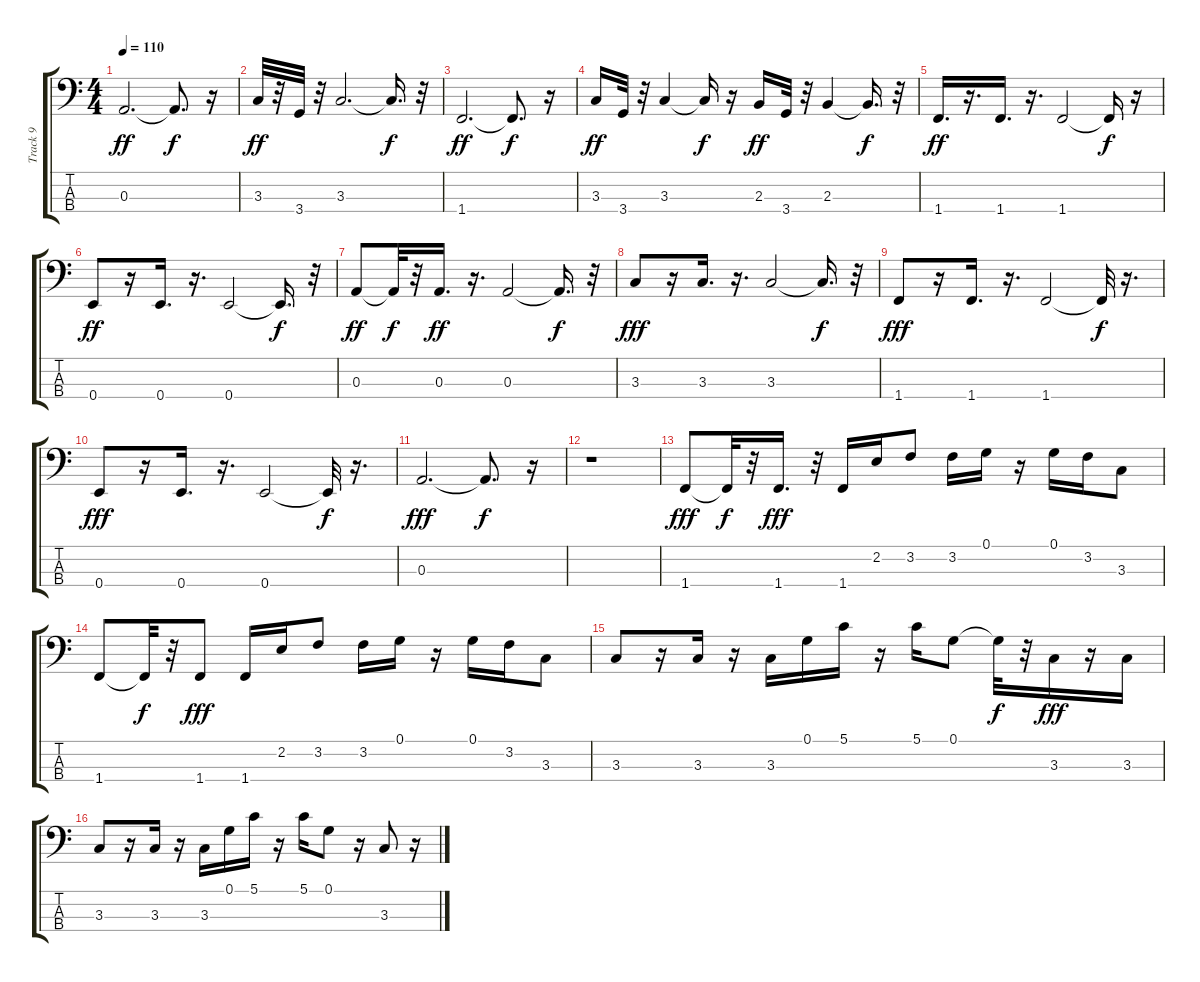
\track ("Track 9" "Track 9") {instrument electricbassfinger}
\staff {score tabs}
\tuning (G2 D2 A1 E1) {hide}
\ts (4 4)
\tempo 110
\clef f4
\ks c
0.3.2{d dy ff} 0.3{t}.8{d dy f} r.16 |
3.3.32{dy ff} r.32 3.4.32 r.32 3.3.2{d} 3.3{t}.16{d dy f} r.32 |
1.4.2{d dy ff} 1.4{t}.8{d dy f} r.16 |
3.3.16{dy ff} 3.4.32 r.32 3.3.4 3.3{t}.16{dy f} r.16 2.3.16{dy ff} 3.4.32 r.32 2.3.4 2.3{t}.16{d dy f} r.32 |
1.4.16{d dy ff} r.16{d} 1.4.16{d} r.16{d} 1.4.2 1.4{t}.16{dy f} r.16 |
0.4.8{dy ff} r.16 0.4.16{d} r.16{d} 0.4.2 0.4{t}.16{d dy f} r.32 |
0.3.8{dy ff} 0.3{t}.32{dy f} r.32 0.3.16{d dy ff} r.16{d} 0.3.2 0.3{t}.16{d dy f} r.32 |
3.3.8{dy fff} r.16 3.3.16{d} r.16{d} 3.3.2 3.3{t}.16{d dy f} r.32 |
1.4.8{dy fff} r.16 1.4.16{d} r.16{d} 1.4.2 1.4{t}.32{dy f} r.16{d} |
0.4.8{dy fff} r.16 0.4.16{d} r.16{d} 0.4.2 0.4{t}.32{dy f} r.16{d} |
0.3.2{d dy fff} 0.3{t}.8{d dy f} r.16 |
r.1 |
1.4.8{dy fff} 1.4{t}.32{dy f} r.32 1.4.16{d dy fff} r.32 1.4.16 2.2.16 3.2.8 3.2.16 0.1.16 r.16 0.1.16 3.2.16 3.3.8 |
1.4.8 1.4{t}.32{dy f} r.32 1.4.8{dy fff} 1.4.16 2.2.16 3.2.8 3.2.16 0.1.16 r.16 0.1.16 3.2.16 3.3.8 |
3.3.8 r.16 3.3.16 r.16 3.3.16 0.1.16 5.1.16 r.16 5.1.16 0.1.8 0.1{t}.32{dy f} r.32 3.3.16{dy fff} r.16 3.3.16 |
3.3.8 r.16 3.3.16 r.16 3.3.16 0.1.16 5.1.16 r.16 5.1.16 0.1.8 r.16 3.3.8 r.16
